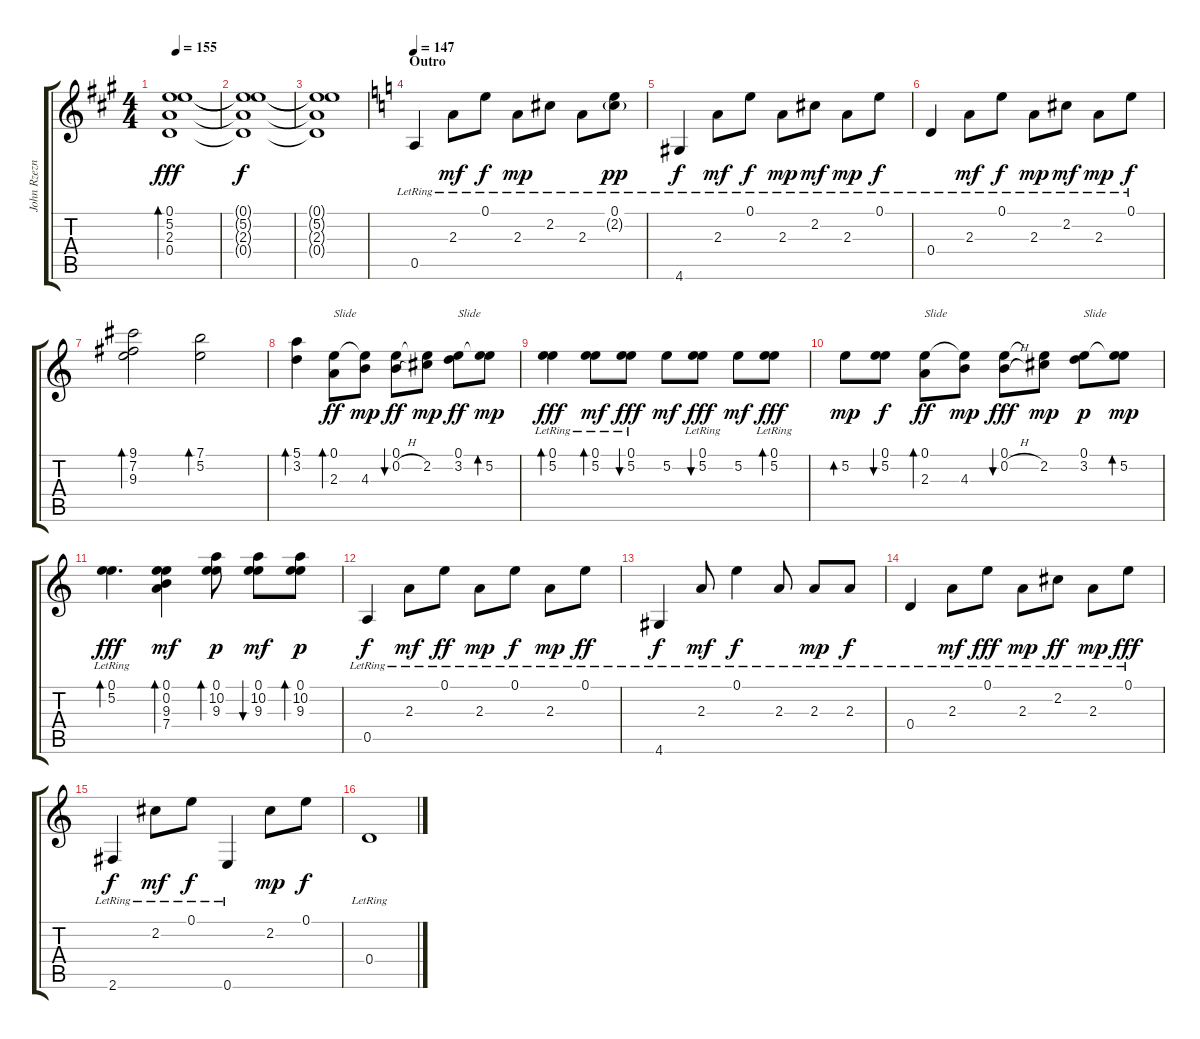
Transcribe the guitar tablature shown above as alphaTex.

\track ("John Rzeznik - Guitar 2" "John Rzezn") {instrument acousticguitarsteel}
\staff {score tabs}
\tuning (E4 B3 G3 D3 A2 E2) {hide}
\ts (4 4)
\tempo 155
\clef g2
\ks a
(0.1 5.2 2.3 0.4).1{bd 240 dy fff} |
(0.1{t} 5.2{t} 2.3{t} 0.4{t}).1{dy f} |
(0.1{t} 5.2{t} 2.3{t} 0.4{t}).1 |
\section ("" "Outro")
\tempo 147
\ks c
0.5{lr}.4 2.3{lr}.8{dy mf} 0.1{lr}.8{dy f} 2.3{lr}.8{dy mp} 2.2{lr}.8 2.3{lr}.8 (0.1{lr} 2.2{g lr}).8{dy pp} |
4.6{lr}.4{dy f} 2.3{lr}.8{dy mf} 0.1{lr}.8{dy f} 2.3{lr}.8{dy mp} 2.2{lr}.8{dy mf} 2.3{lr}.8{dy mp} 0.1{lr}.8{dy f} |
0.4{lr}.4 2.3{lr}.8{dy mf} 0.1{lr}.8{dy f} 2.3{lr}.8{dy mp} 2.2{lr}.8{dy mf} 2.3{lr}.8{dy mp} 0.1{lr}.8{dy f} |
(9.1 7.2 9.3).2{bd 240} (7.1 5.2).2{bd 240} |
(5.1 3.2).4{bd 240} (0.1 2.3).8{bd 120 txt "Slide" dy ff} (0.1{t} 4.3).8{dy mp} (0.1 0.2{h}).8{bu 120 dy ff} (0.1{t} 2.2).8{dy mp} (0.1 3.2).8{txt "Slide" dy ff} (0.1{t} 5.2).8{bd 120 dy mp} |
(0.1{lr} 5.2{lr}).4{bd 60 dy fff} (0.1{lr} 5.2).8{bd 240 dy mf} (0.1{lr} 5.2).8{bu 240 dy fff} 5.2.8{dy mf} (0.1{lr} 5.2).8{bu 240 dy fff} 5.2.8{dy mf} (0.1{lr} 5.2).8{bd 240 dy fff} |
5.2.8{bd 120 dy mp} (0.1 5.2).8{bu 120 dy f} (0.1 2.3).8{bd 120 txt "Slide" dy ff} (0.1{t} 4.3).8{dy mp} (0.1 0.2{h}).8{bu 120 dy fff} (0.1{t} 2.2).8{dy mp} (0.1 3.2).8{txt "Slide" dy p} (0.1{t} 5.2).8{bd 120 dy mp} |
(0.1{lr} 5.2{lr}).4{d bd 120 dy fff} (0.1 0.2 9.3 7.4).4{bd 60 dy mf} (0.1 10.2 9.3).8{bd 60 dy p} (0.1 10.2 9.3).8{bu 120 dy mf} (0.1 10.2 9.3).8{bd 120 dy p} |
0.5{lr}.4{dy f} 2.3{lr}.8{dy mf} 0.1{lr}.8{dy ff} 2.3{lr}.8{dy mp} 0.1{lr}.8{dy f} 2.3{lr}.8{dy mp} 0.1{lr}.8{dy ff} |
4.6{lr}.4{dy f} 2.3{lr}.8{dy mf} 0.1{lr}.4{dy f} 2.3{lr}.8 2.3{lr}.8{dy mp} 2.3{lr}.8{dy f} |
0.4{lr}.4 2.3{lr}.8{dy mf} 0.1{lr}.8{dy fff} 2.3{lr}.8{dy mp} 2.2{lr}.8{dy ff} 2.3{lr}.8{dy mp} 0.1{lr}.8{dy fff} |
2.6{lr}.4{dy f} 2.2{lr}.8{dy mf} 0.1{lr}.8{dy f} 0.6{lr}.4 2.2.8{dy mp} 0.1.8{dy f} |
0.4{lr}.1
